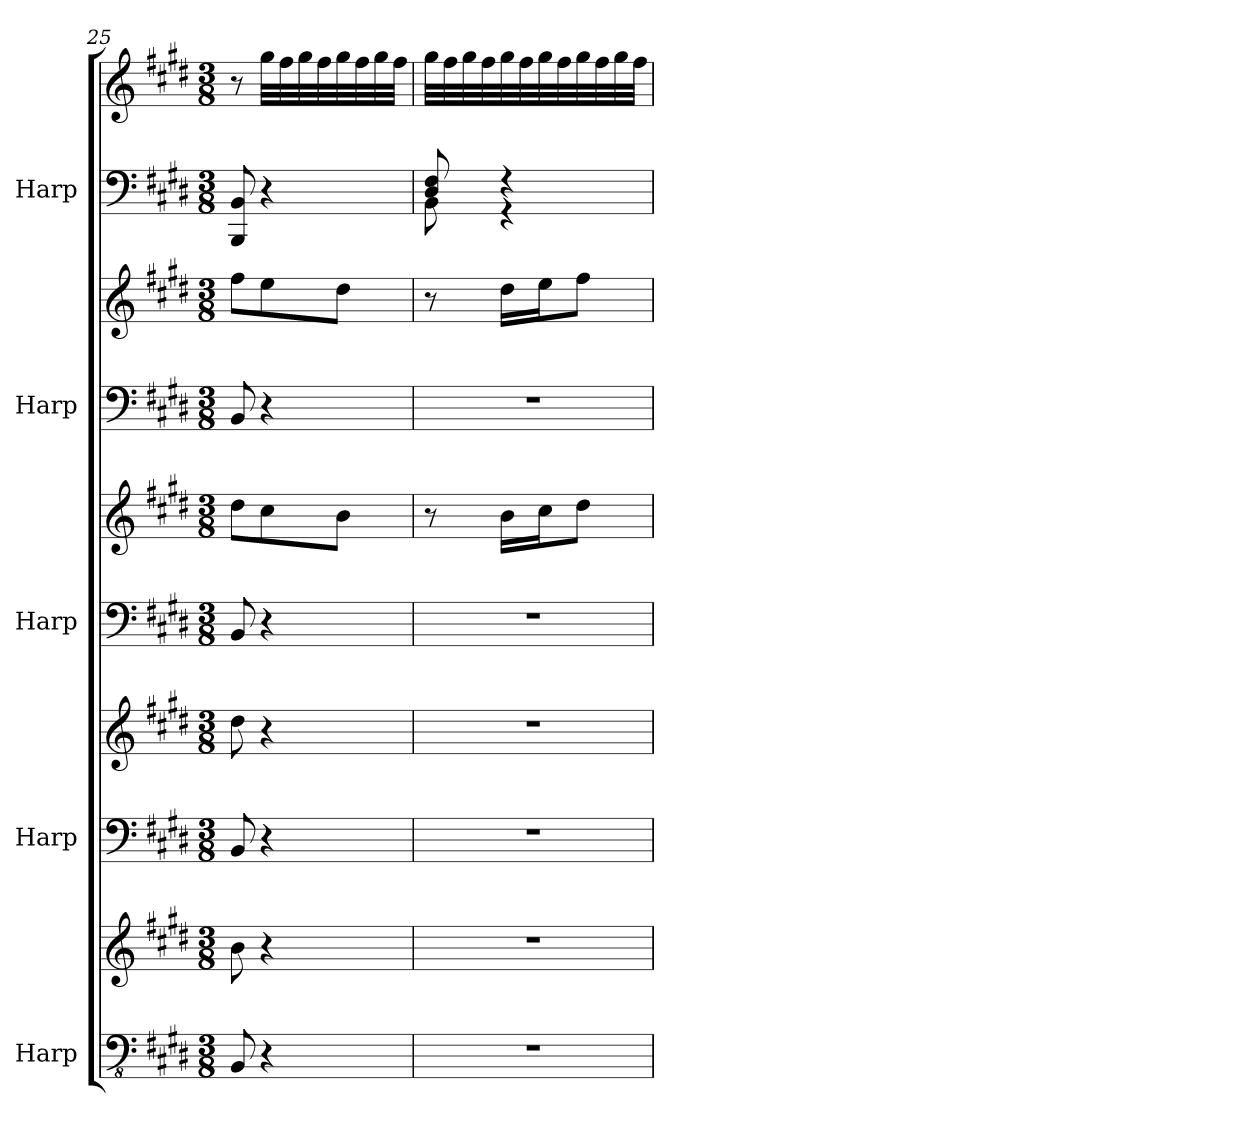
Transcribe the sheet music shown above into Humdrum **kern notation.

**kern	**kern	**kern	**kern	**kern	**kern	**kern	**kern	**kern	**kern
*part5	*part5	*part4	*part4	*part3	*part3	*part2	*part2	*part1	*part1
*staff10	*staff9	*staff8	*staff7	*staff6	*staff5	*staff4	*staff3	*staff2	*staff1
*I"Harp	*	*I"Harp	*	*I"Harp	*	*I"Harp	*	*I"Harp	*
*I'Hp	*	*I'Hp	*	*I'Hp	*	*I'Hp	*	*I'Hp	*
*clefFv4	*clefG2	*clefF4	*clefG2	*clefF4	*clefG2	*clefF4	*clefG2	*clefF4	*clefG2
*k[f#c#g#d#]	*k[f#c#g#d#]	*k[f#c#g#d#]	*k[f#c#g#d#]	*k[f#c#g#d#]	*k[f#c#g#d#]	*k[f#c#g#d#]	*k[f#c#g#d#]	*k[f#c#g#d#]	*k[f#c#g#d#]
*M3/8	*M3/8	*M3/8	*M3/8	*M3/8	*M3/8	*M3/8	*M3/8	*M3/8	*M3/8
=25	=25	=25	=25	=25	=25	=25	=25	=25	=25
8BBB/	8b\	8BB/	8dd#\	8BB/	8dd#\L	8BB/	8ff#\L	8BBB/ 8BB/	8r
4r	4r	4r	4r	4r	8cc#\	4r	8ee\	4r	32gg#\LLL
.	.	.	.	.	.	.	.	.	32ff#\
.	.	.	.	.	.	.	.	.	32gg#\
.	.	.	.	.	.	.	.	.	32ff#\
.	.	.	.	.	8b\J	.	8dd#\J	.	32gg#\
.	.	.	.	.	.	.	.	.	32ff#\
.	.	.	.	.	.	.	.	.	32gg#\
.	.	.	.	.	.	.	.	.	32ff#\JJJ
=26	=26	=26	=26	=26	=26	=26	=26	=26	=26
*	*	*	*	*	*	*	*	*^	*
4.r	4.r	4.r	4.r	4.r	8r	4.r	8r	8D#/ 8F#/	8BB\	32gg#\LLL
.	.	.	.	.	.	.	.	.	.	32ff#\
.	.	.	.	.	.	.	.	.	.	32gg#\
.	.	.	.	.	.	.	.	.	.	32ff#\
.	.	.	.	.	16b\LL	.	16dd#\LL	4rF	4r	32gg#\
.	.	.	.	.	.	.	.	.	.	32ff#\
.	.	.	.	.	16cc#\J	.	16ee\J	.	.	32gg#\
.	.	.	.	.	.	.	.	.	.	32ff#\
.	.	.	.	.	8dd#\J	.	8ff#\J	.	.	32gg#\
.	.	.	.	.	.	.	.	.	.	32ff#\
.	.	.	.	.	.	.	.	.	.	32gg#\
.	.	.	.	.	.	.	.	.	.	32ff#\JJJ
*	*	*	*	*	*	*	*	*v	*v	*
=	=	=	=	=	=	=	=	=	=
*-	*-	*-	*-	*-	*-	*-	*-	*-	*-
